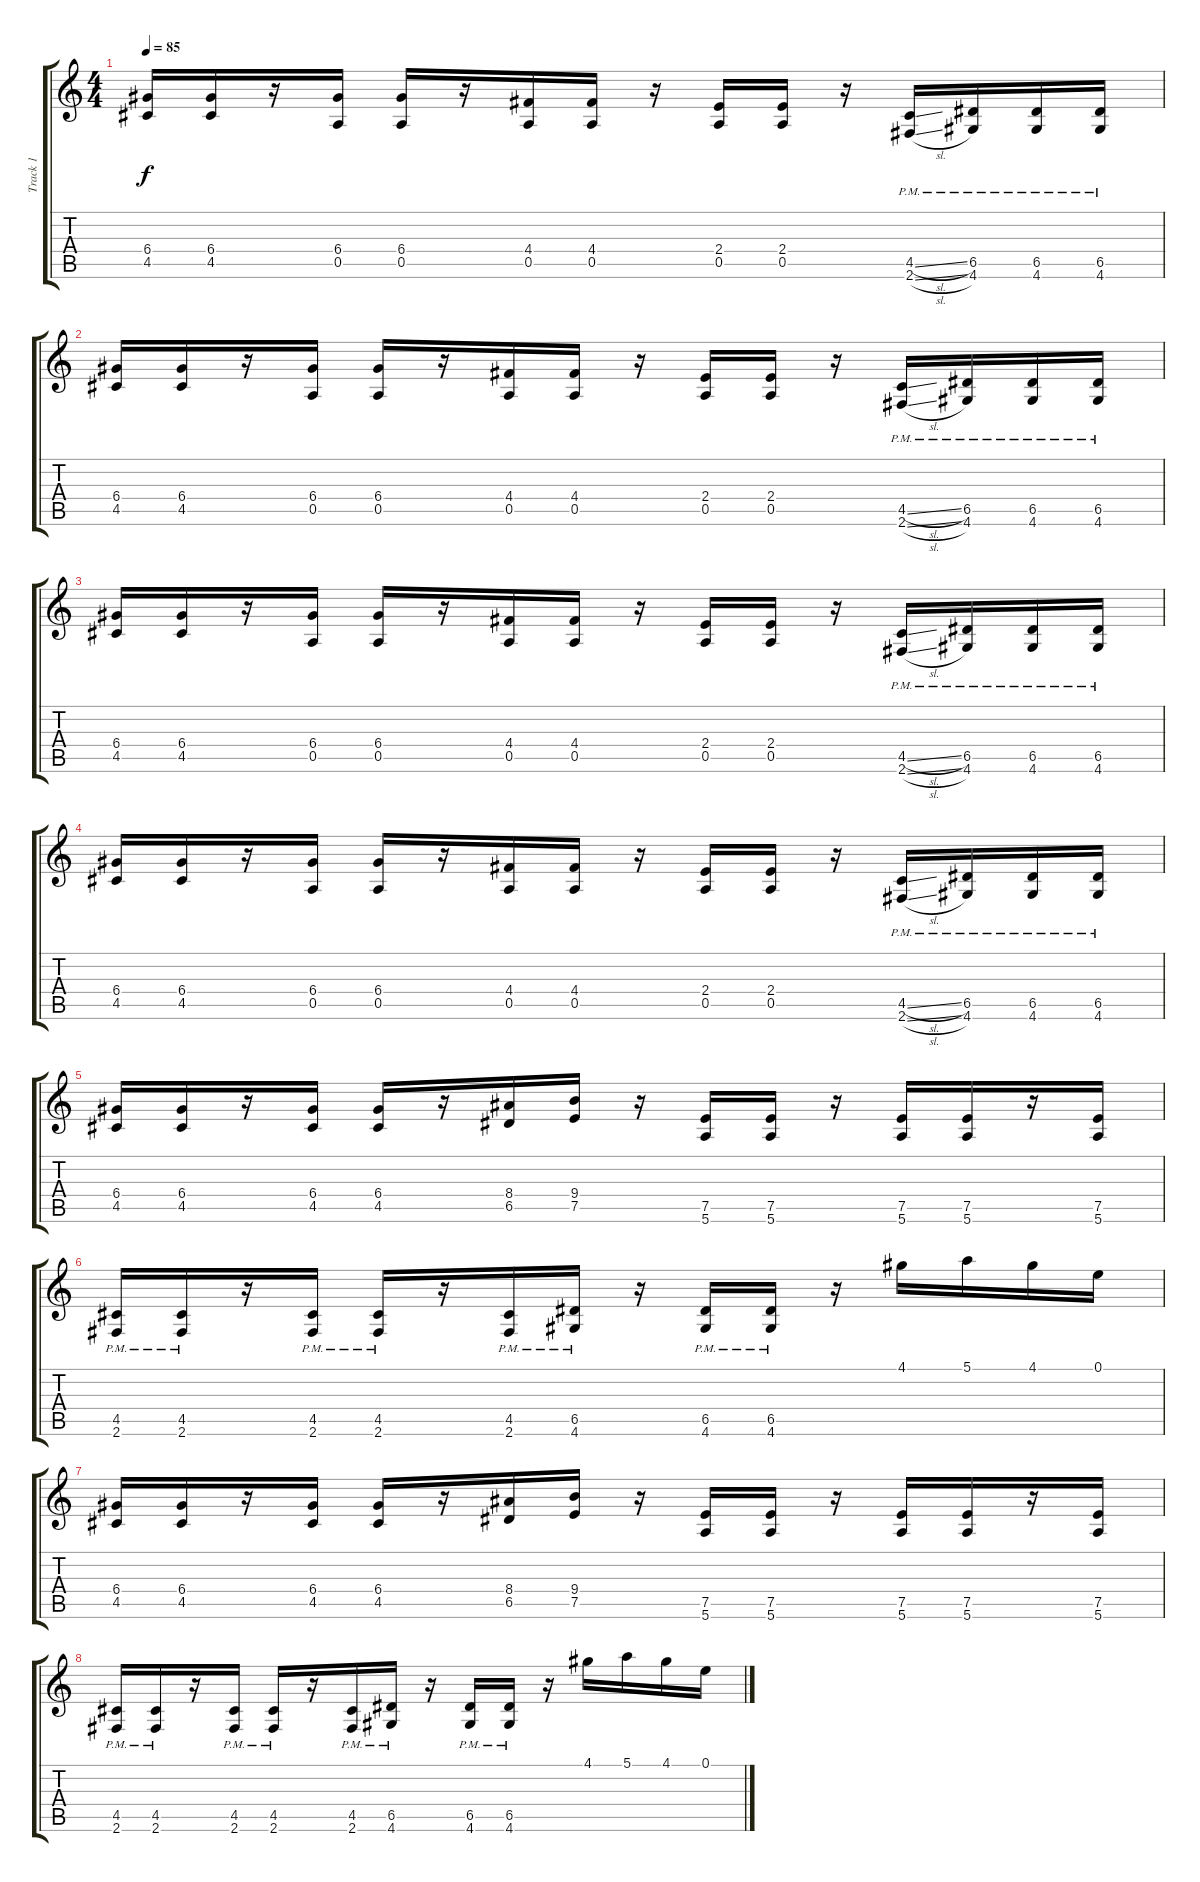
\track ("Track 1" "Track 1") {instrument overdrivenguitar}
\staff {score tabs}
\tuning (E4 B3 G3 D3 A2 E2) {hide}
\ts (4 4)
\tempo 85
\clef g2
\ks c
(6.4 4.5).16{dy f} (6.4 4.5).16 r.16 (6.4 0.5).16 (6.4 0.5).16 r.16 (4.4 0.5).16 (4.4 0.5).16 r.16 (2.4 0.5).16 (2.4 0.5).16 r.16 (4.5{sl pm} 2.6{sl pm}).16 (6.5{pm} 4.6{pm}).16 (6.5{pm} 4.6{pm}).16 (6.5{pm} 4.6{pm}).16 |
(6.4 4.5).16 (6.4 4.5).16 r.16 (6.4 0.5).16 (6.4 0.5).16 r.16 (4.4 0.5).16 (4.4 0.5).16 r.16 (2.4 0.5).16 (2.4 0.5).16 r.16 (4.5{sl pm} 2.6{sl pm}).16 (6.5{pm} 4.6{pm}).16 (6.5{pm} 4.6{pm}).16 (6.5{pm} 4.6{pm}).16 |
(6.4 4.5).16 (6.4 4.5).16 r.16 (6.4 0.5).16 (6.4 0.5).16 r.16 (4.4 0.5).16 (4.4 0.5).16 r.16 (2.4 0.5).16 (2.4 0.5).16 r.16 (4.5{sl pm} 2.6{sl pm}).16 (6.5{pm} 4.6{pm}).16 (6.5{pm} 4.6{pm}).16 (6.5{pm} 4.6{pm}).16 |
(6.4 4.5).16 (6.4 4.5).16 r.16 (6.4 0.5).16 (6.4 0.5).16 r.16 (4.4 0.5).16 (4.4 0.5).16 r.16 (2.4 0.5).16 (2.4 0.5).16 r.16 (4.5{sl pm} 2.6{sl pm}).16 (6.5{pm} 4.6{pm}).16 (6.5{pm} 4.6{pm}).16 (6.5{pm} 4.6{pm}).16 |
(6.4 4.5).16 (6.4 4.5).16 r.16 (6.4 4.5).16 (6.4 4.5).16 r.16 (8.4 6.5).16 (9.4 7.5).16 r.16 (7.5 5.6).16 (7.5 5.6).16 r.16 (7.5 5.6).16 (7.5 5.6).16 r.16 (7.5 5.6).16 |
(4.5{pm} 2.6{pm}).16 (4.5{pm} 2.6{pm}).16 r.16 (4.5{pm} 2.6{pm}).16 (4.5{pm} 2.6{pm}).16 r.16 (4.5{pm} 2.6{pm}).16 (6.5{pm} 4.6{pm}).16 r.16 (6.5{pm} 4.6{pm}).16 (6.5{pm} 4.6{pm}).16 r.16 4.1.16 5.1.16 4.1.16 0.1.16 |
(6.4 4.5).16 (6.4 4.5).16 r.16 (6.4 4.5).16 (6.4 4.5).16 r.16 (8.4 6.5).16 (9.4 7.5).16 r.16 (7.5 5.6).16 (7.5 5.6).16 r.16 (7.5 5.6).16 (7.5 5.6).16 r.16 (7.5 5.6).16 |
(4.5{pm} 2.6{pm}).16 (4.5{pm} 2.6{pm}).16 r.16 (4.5{pm} 2.6{pm}).16 (4.5{pm} 2.6{pm}).16 r.16 (4.5{pm} 2.6{pm}).16 (6.5{pm} 4.6{pm}).16 r.16 (6.5{pm} 4.6{pm}).16 (6.5{pm} 4.6{pm}).16 r.16 4.1.16 5.1.16 4.1.16 0.1.16
